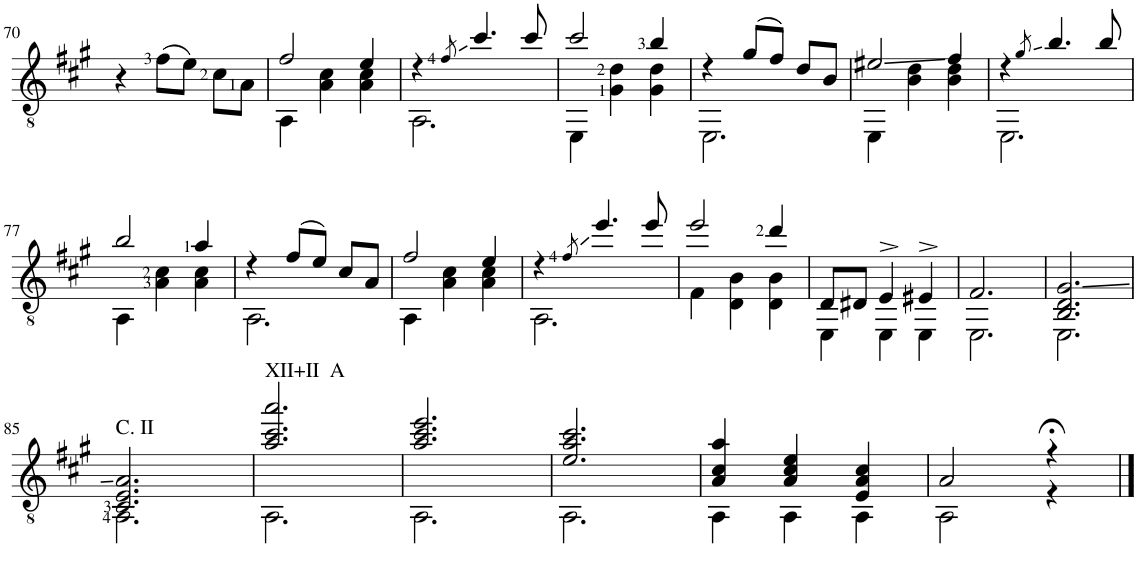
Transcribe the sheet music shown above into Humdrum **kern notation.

**kern
*part1
*staff1
*I"Guitar
*I'Guit.
!!LO:PB:g=z
*clefGv2
*k[f#c#g#]
*M3/4
=70
4r
(8f#\L
8e\J)
8c#\L
8A\J
=71
*^
2f#/	4AA\
.	4A\ 4c#\
4e/	4A\ 4c#\
=72	=72
4r	2.AA\
8qf#/	.
4.cc#/	.
8cc#/	.
=73	=73
2cc#/	4EE\
.	4G#\ 4d\
4b/	4G#\ 4d\
=74	=74
4r	2.EE\
(8g#/L	.
8f#/J)	.
8d/L	.
8B/J	.
=75	=75
2e#X/	4EE\
.	4B\ 4d\
4f#/	4B\ 4d\
=76	=76
4r	2.EE\
8qg#/	.
4.b/	.
8b/	.
!!LO:LB:g=z	!!
=77	=77
2b/	4AA\
.	4A\ 4c#\
4a/	4A\ 4c#\
=78	=78
4r	2.AA\
(8f#/L	.
8e/J)	.
8c#/L	.
8A/J	.
=79	=79
2f#/	4AA\
.	4A\ 4c#\
4e/	4A\ 4c#\
=80	=80
4r	2.AA\
8qf#/	.
4.ee/	.
8ee/	.
=81	=81
2ee/	4F#\
.	4D\ 4B\
4dd/	4D\ 4B\
=82	=82
8D/L	4EE\
8D#X/J	.
4E^/	4EE\
4E#X^/	4EE\
=83	=83
2.F#/	2.EE\
=84	=84
2.BB/ 2.D/ 2.G#/	2.EE\
!!LO:LB:g=z	!!
=85	=85
!LO:TX:a:t=C. II	!
2.C#/ 2.E/ 2.A/	2.AA\
=86	=86
!LO:TX:a:t=XII+II  A	!
2.a/ 2.cc#/ 2.aa/	2.AA\
=87	=87
2.a/ 2.cc#/ 2.ee/	2.AA\
=88	=88
2.e/ 2.a/ 2.cc#/	2.AA\
=89	=89
4A/ 4c#/ 4a/	4AA\
4A/ 4c#/ 4e/	4AA\
4E/ 4A/ 4c#/	4AA\
=90	=90
2A/	2AA\
4r;<	4r
*v	*v
==
*-
